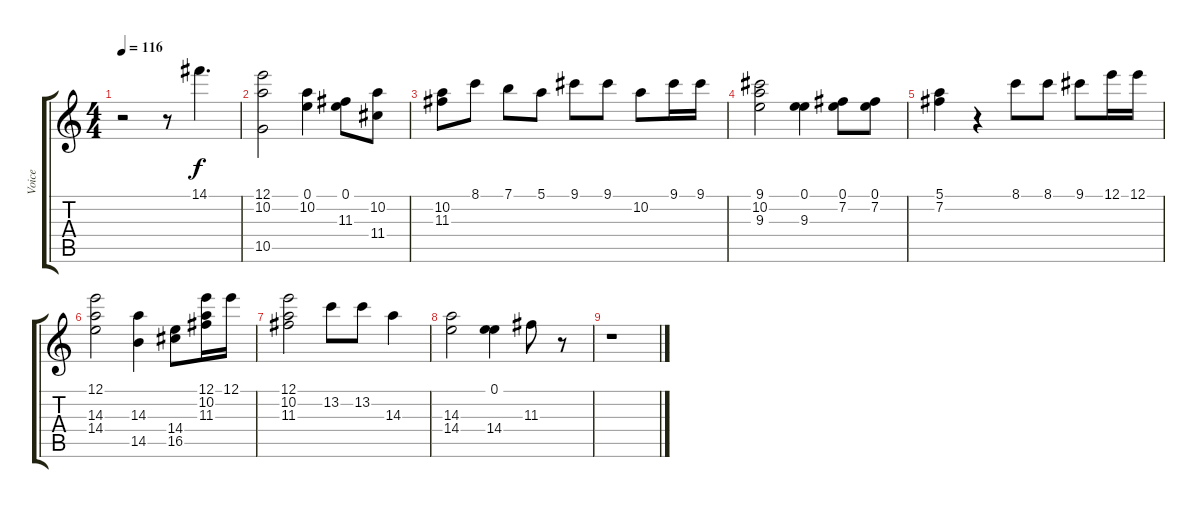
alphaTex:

\track ("Voice" "Voice") {instrument distortionguitar}
\staff {score tabs}
\tuning (E4 B3 G3 D3 A2 E2) {hide}
\ts (4 4)
\tempo 116
\clef g2
\ks c
r.2{dy f} r.8 14.1.4{d} |
(12.1 10.2 10.5).2 (0.1 10.2).4 (0.1 11.3).8 (10.2 11.4).8 |
(10.2 11.3).8 8.1.8 7.1.8 5.1.8 9.1.8 9.1.8 10.2.8 9.1.16 9.1.16 |
(9.1 10.2 9.3).2 (0.1 9.3).4 (0.1 7.2).8 (0.1 7.2).8 |
(5.1 7.2).4 r.4 8.1.8 8.1.8 9.1.8 12.1.16 12.1.16 |
(12.1 14.3 14.4).2 (14.3 14.5).4 (14.4 16.5).8 (12.1 10.2 11.3).16 12.1.16 |
(12.1 10.2 11.3).2 13.2.8 13.2.8 14.3.4 |
(14.3 14.4).2 (0.1 14.4).4 11.3.8 r.8 |
r.1
